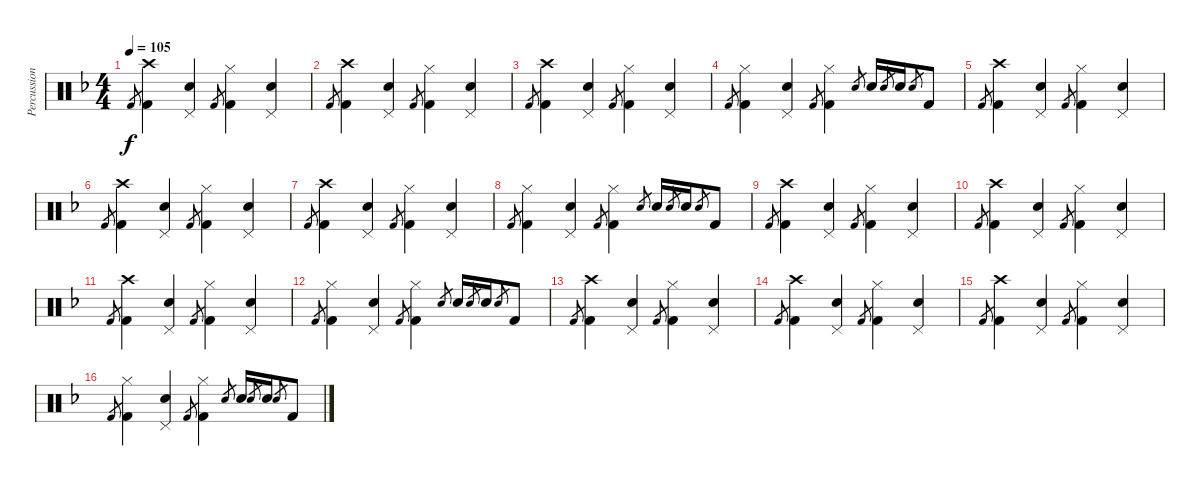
\track ("Percussion" "Percussion") {instrument percussion}
\staff {score}
\articulation defaults
\ts (4 4)
\tempo 105
\clef neutral
\ks f "Kick (hit) 2".8{gr dy f}
("Kick (hit) 2" "Crash high (hit)").4 ("Snare (hit) 2" "Pedal Hi-Hat (hit)").4 "Kick (hit) 2".8{gr} ("Kick (hit) 2" "Hi-Hat (closed)").4 ("Snare (hit) 2" "Pedal Hi-Hat (hit)").4 |
"Kick (hit) 2".8{gr} ("Kick (hit) 2" "Crash high (hit)").4 ("Snare (hit) 2" "Pedal Hi-Hat (hit)").4 "Kick (hit) 2".8{gr} ("Kick (hit) 2" "Hi-Hat (closed)").4 ("Snare (hit) 2" "Pedal Hi-Hat (hit)").4 |
"Kick (hit) 2".8{gr} ("Kick (hit) 2" "Crash high (hit)").4 ("Snare (hit) 2" "Pedal Hi-Hat (hit)").4 "Kick (hit) 2".8{gr} ("Kick (hit) 2" "Hi-Hat (closed)").4 ("Snare (hit) 2" "Pedal Hi-Hat (hit)").4 |
"Kick (hit) 2".8{gr} ("Kick (hit) 2" "Hi-Hat (closed)").4 ("Snare (hit) 2" "Pedal Hi-Hat (hit)").4 "Kick (hit) 2".8{gr} ("Kick (hit) 2" "Hi-Hat (closed)").4 "Snare (hit) 2".8{gr} "Snare (hit) 2".16 "Snare (hit) 2".8{gr} "Snare (hit) 2".16 "Snare (hit) 2".8{gr} "Kick (hit) 2".8 |
"Kick (hit) 2".8{gr} ("Kick (hit) 2" "Crash high (hit)").4 ("Snare (hit) 2" "Pedal Hi-Hat (hit)").4 "Kick (hit) 2".8{gr} ("Kick (hit) 2" "Hi-Hat (closed)").4 ("Snare (hit) 2" "Pedal Hi-Hat (hit)").4 |
"Kick (hit) 2".8{gr} ("Kick (hit) 2" "Crash high (hit)").4 ("Snare (hit) 2" "Pedal Hi-Hat (hit)").4 "Kick (hit) 2".8{gr} ("Kick (hit) 2" "Hi-Hat (closed)").4 ("Snare (hit) 2" "Pedal Hi-Hat (hit)").4 |
"Kick (hit) 2".8{gr} ("Kick (hit) 2" "Crash high (hit)").4 ("Snare (hit) 2" "Pedal Hi-Hat (hit)").4 "Kick (hit) 2".8{gr} ("Kick (hit) 2" "Hi-Hat (closed)").4 ("Snare (hit) 2" "Pedal Hi-Hat (hit)").4 |
"Kick (hit) 2".8{gr} ("Kick (hit) 2" "Hi-Hat (closed)").4 ("Snare (hit) 2" "Pedal Hi-Hat (hit)").4 "Kick (hit) 2".8{gr} ("Kick (hit) 2" "Hi-Hat (closed)").4 "Snare (hit) 2".8{gr} "Snare (hit) 2".16 "Snare (hit) 2".8{gr} "Snare (hit) 2".16 "Snare (hit) 2".8{gr} "Kick (hit) 2".8 |
"Kick (hit) 2".8{gr} ("Kick (hit) 2" "Crash high (hit)").4 ("Snare (hit) 2" "Pedal Hi-Hat (hit)").4 "Kick (hit) 2".8{gr} ("Kick (hit) 2" "Hi-Hat (closed)").4 ("Snare (hit) 2" "Pedal Hi-Hat (hit)").4 |
"Kick (hit) 2".8{gr} ("Kick (hit) 2" "Crash high (hit)").4 ("Snare (hit) 2" "Pedal Hi-Hat (hit)").4 "Kick (hit) 2".8{gr} ("Kick (hit) 2" "Hi-Hat (closed)").4 ("Snare (hit) 2" "Pedal Hi-Hat (hit)").4 |
"Kick (hit) 2".8{gr} ("Kick (hit) 2" "Crash high (hit)").4 ("Snare (hit) 2" "Pedal Hi-Hat (hit)").4 "Kick (hit) 2".8{gr} ("Kick (hit) 2" "Hi-Hat (closed)").4 ("Snare (hit) 2" "Pedal Hi-Hat (hit)").4 |
"Kick (hit) 2".8{gr} ("Kick (hit) 2" "Hi-Hat (closed)").4 ("Snare (hit) 2" "Pedal Hi-Hat (hit)").4 "Kick (hit) 2".8{gr} ("Kick (hit) 2" "Hi-Hat (closed)").4 "Snare (hit) 2".8{gr} "Snare (hit) 2".16 "Snare (hit) 2".8{gr} "Snare (hit) 2".16 "Snare (hit) 2".8{gr} "Kick (hit) 2".8 |
"Kick (hit) 2".8{gr} ("Kick (hit) 2" "Crash high (hit)").4 ("Snare (hit) 2" "Pedal Hi-Hat (hit)").4 "Kick (hit) 2".8{gr} ("Kick (hit) 2" "Hi-Hat (closed)").4 ("Snare (hit) 2" "Pedal Hi-Hat (hit)").4 |
"Kick (hit) 2".8{gr} ("Kick (hit) 2" "Crash high (hit)").4 ("Snare (hit) 2" "Pedal Hi-Hat (hit)").4 "Kick (hit) 2".8{gr} ("Kick (hit) 2" "Hi-Hat (closed)").4 ("Snare (hit) 2" "Pedal Hi-Hat (hit)").4 |
"Kick (hit) 2".8{gr} ("Kick (hit) 2" "Crash high (hit)").4 ("Snare (hit) 2" "Pedal Hi-Hat (hit)").4 "Kick (hit) 2".8{gr} ("Kick (hit) 2" "Hi-Hat (closed)").4 ("Snare (hit) 2" "Pedal Hi-Hat (hit)").4 |
"Kick (hit) 2".8{gr} ("Kick (hit) 2" "Hi-Hat (closed)").4 ("Snare (hit) 2" "Pedal Hi-Hat (hit)").4 "Kick (hit) 2".8{gr} ("Kick (hit) 2" "Hi-Hat (closed)").4 "Snare (hit) 2".8{gr} "Snare (hit) 2".16 "Snare (hit) 2".8{gr} "Snare (hit) 2".16 "Snare (hit) 2".8{gr} "Kick (hit) 2".8
